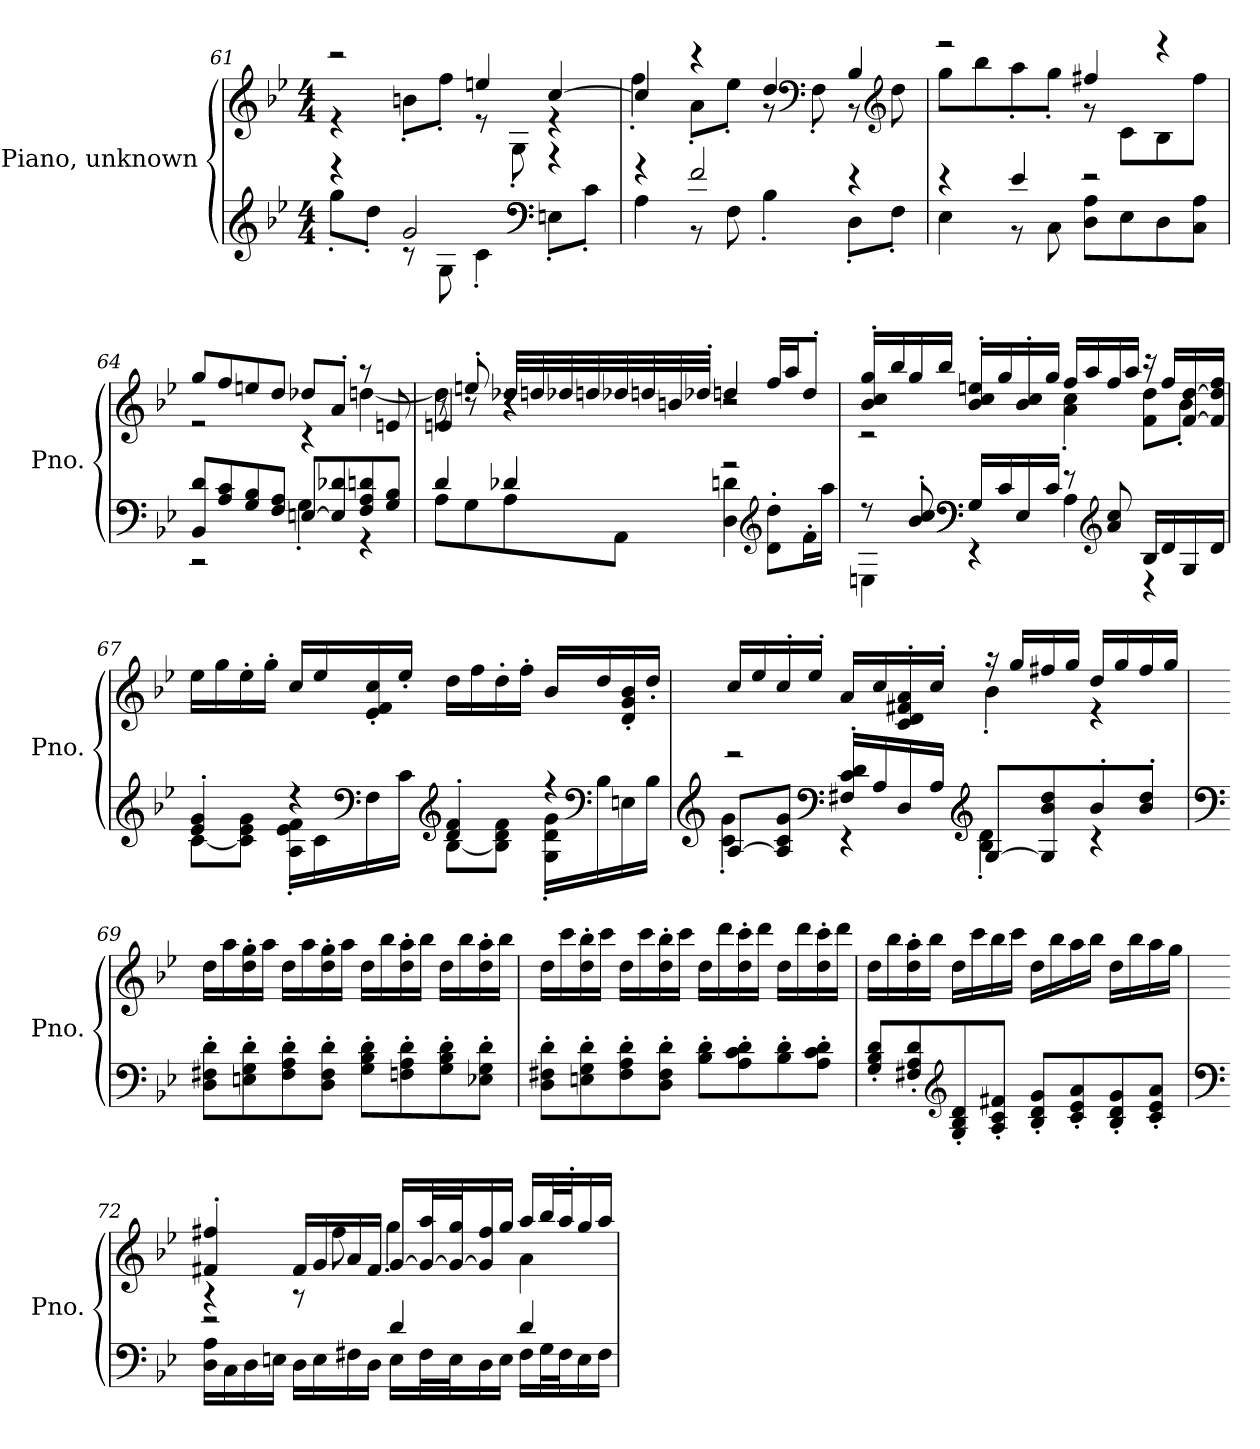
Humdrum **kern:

**kern	**kern
*part1	*part1
*staff2	*staff1
*I"Piano, unknown	*
*I'Pno.	*
*clefG2	*clefG2
*k[b-e-]	*k[b-e-]
*M4/4	*M4/4
=61	=61
*^	*^
4r	8gg'\L	2r	4r
.	8dd'\J	.	.
2g/	8r	.	8bn'\L
.	8G\	.	8ff'\J
.	4c'\	4een/	8r
.	.	.	8G'\
*clefF4	*	*	*
4r	8En'\L	[4cc/	4r
.	8c'\J	.	.
=62	=62	=62	=62
4r	4A\	4cc/]	4ff'\
2f/	8r	4r	8a'\L
.	8F\	.	8ee-'\J
.	4B-'\	4dd/	8r
*	*	*clefF4	*
.	.	.	8F'\
4r	8D'\L	4B-/	8r
*	*	*clefG2	*
.	8F'\J	.	8dd\
!!LO:LB:g=z	!!
=63	=63	=63	=63
4r	4E-\	2r	8gg\L
.	.	.	8bb-\
4e-/	8r	.	8aa'\
.	8C\	.	8gg'\J
2r	8D\ 8A\L	4ff#X/	8r
.	8E-\	.	8c\L
.	8D\	4r	8B-\
.	8C\ 8A\J	.	8ff#\J
=64	=64	=64	=64
8BB-/ 8d/L	2r	8gg/L	2r
8A/ 8c/	.	8ff/	.
8G/ 8B-/	.	8een/	.
8F/ 8A/J	.	8dd/J	.
[8En/L	4G'\	8dd-X/L	4r
8E/] 8d-X/	.	8a'/J	.
8F/ 8A/ 8dn/	4r	8r	[4ddn\
8G/ 8B-/J	.	8en/	.
!!LO:LB:g=z
=65	=65	=65	=65
*	*	*	*^
4d/	8A\L	8r	8dd\]	4en/
.	8G\	8een'/	8r	.
4d-X/	8A\	32dd-X/LLL	4r	4r
.	.	32ddn/	.	.
.	.	32dd-X/	.	.
.	.	32ddn/	.	.
.	8AA\J	32dd-X/	.	.
.	.	32ddn/	.	.
.	.	32bn/	.	.
.	.	32dd-X'/JJJ	.	.
2r	4D\ 4dn\	4ddn/	2r	2r
*clefG2	*	*	*	*
.	8d\' 8dd\'L	16ff/LL	.	.
.	.	16aa/J	.	.
.	16f'\L	8dd'/J	.	.
.	16aa\JJ	.	.	.
*	*	*	*v	*v
!!LO:LB:g=z
=66	=66	=66	=66
8r	4En\	16b-/' 16cc/' 16gg/'LL	2r
.	.	16bb-/	.
8b-/' 8cc/'	.	16gg/	.
.	.	16bb-/JJ	.
*clefF4	*	*	*
16G/LL	4r	16b-/' 16cc/' 16een/'LL	.
16c/	.	16gg/	.
16E/	.	16b-/' 16cc/'	.
16c/JJ	.	16gg/JJ	.
8r	4A\	16ff/LL	4a\' 4cc\'
.	.	16aa/	.
*clefG2	*	*	*
8a/ 8cc/	.	16ff/	.
.	.	16aa/JJ	.
16B-/LL	4r	16r	8f\ 8dd\L
16d/	.	16ff/LL	.
16G/	.	[16f/ [16dd/	8b-'\J
16d/JJ	.	16f/] 16dd/] 16ff/JJ	.
*	*	*v	*v
=67	=67	=67
4e-/' 4g/'	[8c\L	16ee-\LL
.	.	16gg\
.	8c\] 8e-\ 8g\J	16ee-'\
.	.	16gg'\JJ
4r	16A\' 16e-\' 16f\'LL	16cc/LL
.	16c\	16ee-/
*clefF4	*	*
.	16F\	16e-/' 16f/' 16cc/'
.	16c\JJ	16ee-'/JJ
*clefG2	*	*
4d/' 4f/'	[8B-\L	16dd\LL
.	.	16ff\
.	8B-\] 8d\ 8f\J	16dd'\
.	.	16ff'\JJ
4r	16G\' 16d\' 16g\'LL	16b-/LL
*clefF4	*	*
.	16B-\	16dd/
.	16En\	16d/' 16g/' 16b-/'
.	16B-\JJ	16dd'/JJ
!!LO:LB:g=z
=68	=68	=68
*clefG2	*	*
*	*	*^
[8A/L	4c\' 4g\'	16cc/LL	2r
.	.	16ee-/	.
8A/] 8c/ 8g/J	.	16cc'/	.
.	.	16ee-'/JJ	.
*clefF4	*	*	*
16F#X/' 16c/' 16d/'LL	4r	16a/LL	.
16A/	.	16cc/	.
16D/	.	16c/' 16d/' 16f#X/' 16a/'	.
16A/JJ	.	16cc'/JJ	.
*clefG2	*	*	*
[8G/L	4B-\' 4d\'	16r	4b-'\
.	.	16gg/LL	.
8G/] 8b-/ 8dd/	.	16ff#X/	.
.	.	16gg/JJ	.
8b-'/	4r	16dd/LL	4r
.	.	16gg/	.
8b-/' 8dd/'J	.	16ff#/	.
.	.	16gg/JJ	.
*v	*v	*	*
*	*v	*v
=69	=69
*clefF4	*
8D\' 8F#X\' 8d\'L	16dd\LL
.	16aa\
8En\' 8G\' 8d\'	16dd\' 16gg\'
.	16aa\JJ
8F#\' 8A\' 8d\'	16dd\LL
.	16aa\
8D\' 8F#\' 8d\'J	16dd\' 16gg\'
.	16aa\JJ
8G\' 8B-\' 8d\'L	16dd\LL
.	16bb-\
8Fn\' 8A\' 8d\'	16dd\' 16aa\'
.	16bb-\JJ
8G\' 8B-\' 8d\'	16dd\LL
.	16bb-\
8E-X\' 8G\' 8d\'J	16dd\' 16aa\'
.	16bb-\JJ
!!LO:PB:g=z
=70	=70
8D\' 8F#X\' 8d\'L	16dd\LL
.	16ccc\
8En\' 8G\' 8d\'	16dd\' 16bb-\'
.	16ccc\JJ
8F#\' 8A\' 8d\'	16dd\LL
.	16ccc\
8D\' 8F#\' 8d\'J	16dd\' 16bb-\'
.	16ccc\JJ
8B-\' 8d\'L	16dd\LL
.	16ddd\
8A\' 8c\' 8d\'	16dd\' 16ccc\'
.	16ddd\JJ
8B-\' 8d\'	16dd\LL
.	16ddd\
8A\' 8c\' 8d\'J	16dd\' 16ccc\'
.	16ddd\JJ
=71	=71
8G/' 8B-/' 8d/'L	16dd\LL
.	16bb-\
8F#X/' 8A/' 8d/'	16dd\' 16aa\'
.	16bb-\JJ
*clefG2	*
8G/' 8B-/' 8d/'	16dd\LL
.	16ccc\
8A/' 8c/' 8f#X/'J	16bb-\
.	16ccc\JJ
8B-/' 8d/' 8g/'L	16dd\LL
.	16bb-\
8c/' 8e-/' 8a/'	16aa\
.	16bb-\JJ
8B-/' 8d/' 8g/'	16dd\LL
.	16bb-\
8c/' 8e-/' 8a/'J	16aa\
.	16gg\JJ
!!LO:LB:g=z
=72	=72
*clefF4	*
*^	*^
2r	16D\ 16A\LL	4f#X/' 4ff#X/'	4r
.	16C\	.	.
.	16D\	.	.
.	16En\JJ	.	.
.	16D\LL	16f#/LL	8r
.	16E\	16g/	.
.	16F#X\	16a/	8ff#\
.	16D\JJ	16f#/JJ	.
4d/	16E\LL	[16g/LL	4gg'\
.	32F#\L	32g/_ 32aa/L	.
.	32E\J	32g/_ 32gg/J	.
.	16D\	16g/] 16ff#/	.
.	16E\JJ	16gg/JJ	.
4d/	16F#\LL	16aa/LL	4a\
.	32G\L	32bb-/L	.
.	32F#\J	32aa'/J	.
.	16E\	16gg/	.
.	16F#\JJ	16aa/JJ	.
*v	*v	*	*
*	*v	*v
=	=
*-	*-
